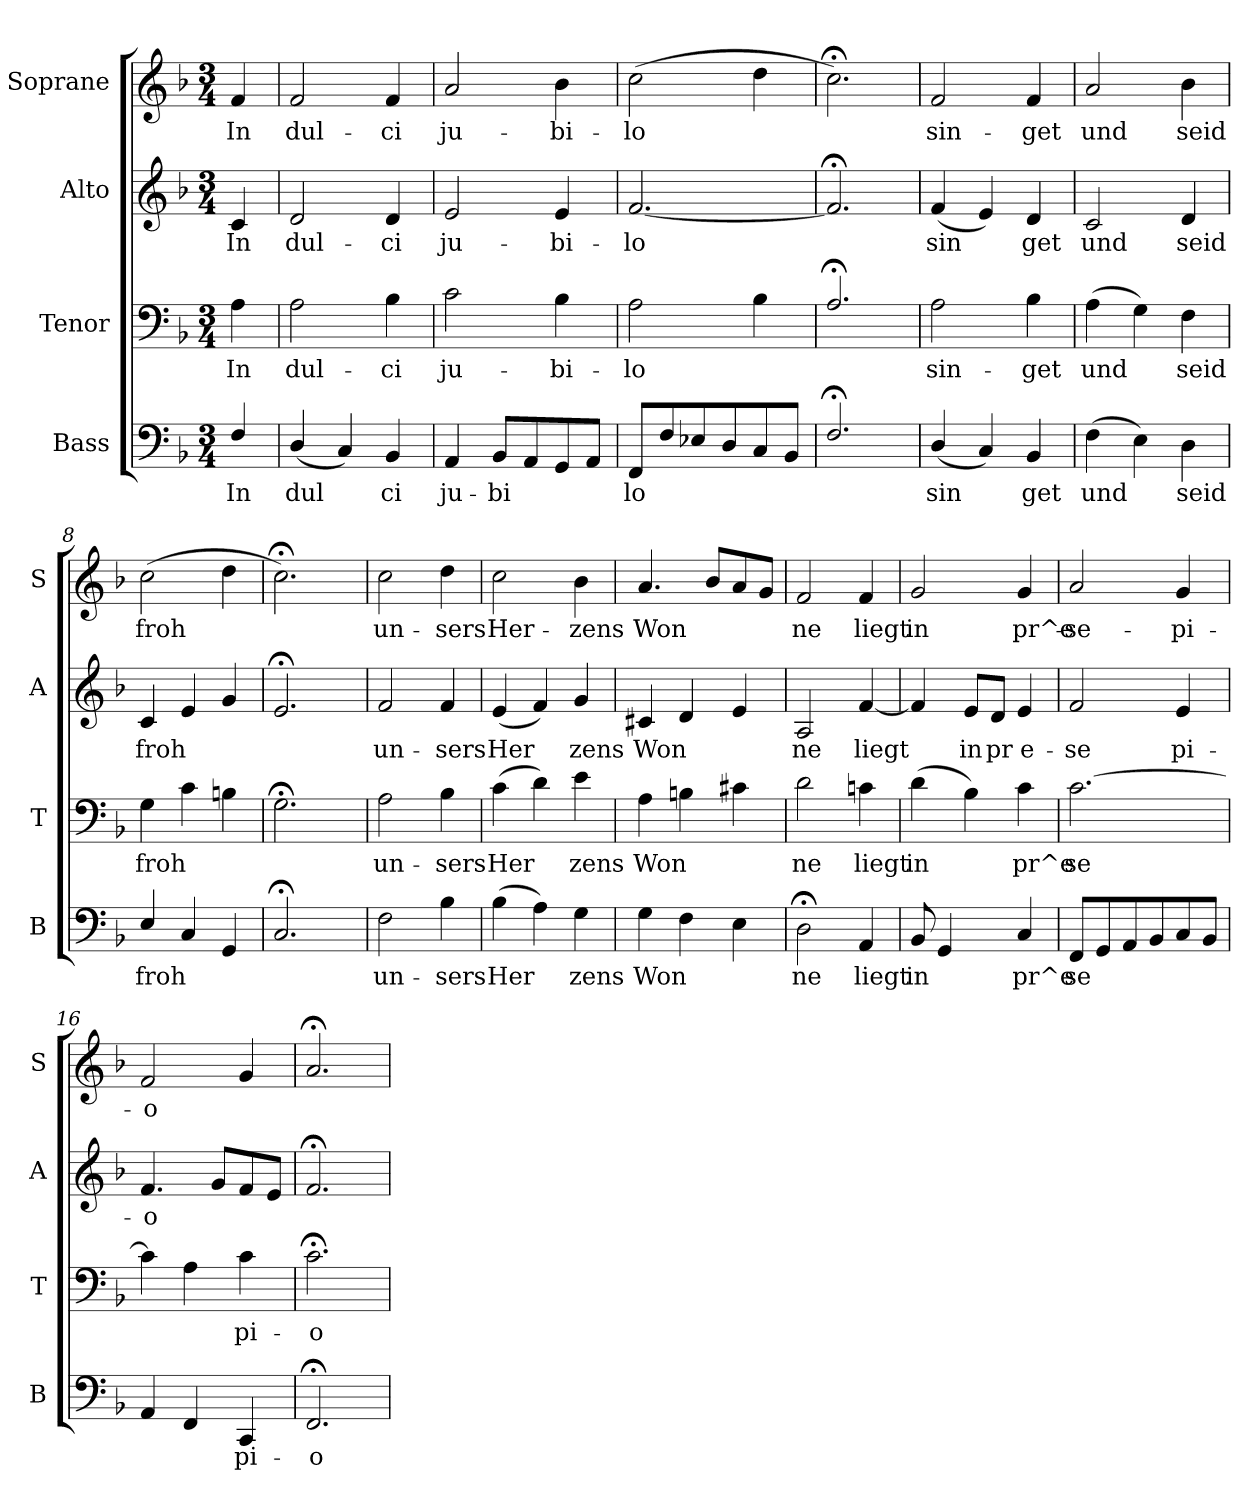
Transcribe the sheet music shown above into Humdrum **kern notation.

**kern	**text	**kern	**text	**kern	**text	**kern	**text
*part4	*part4	*part3	*part3	*part2	*part2	*part1	*part1
*staff4	*staff4	*staff3	*staff3	*staff2	*staff2	*staff1	*staff1
*I"Bass	*	*I"Tenor	*	*I"Alto	*	*I"Soprane	*
*I'B	*	*I'T	*	*I'A	*	*I'S	*
!!LO:PB:g=z
*stria5	*	*stria5	*	*stria5	*	*stria5	*
*clefF4	*	*clefF4	*	*clefG2	*	*clefG2	*
*k[b-]	*	*k[b-]	*	*k[b-]	*	*k[b-]	*
*F:	*	*F:	*	*F:	*	*F:	*
*M3/4	*	*M3/4	*	*M3/4	*	*M3/4	*
=1	=1	=1	=1	=1	=1	=1	=1
!	!LO:LY:b:cj	!	!LO:LY:b:cj	!	!LO:LY:b:cj	!	!LO:LY:b:cj
4F/	In	4A\	In	4c/	In	4f/	In
=2	=2	=2	=2	=2	=2	=2	=2
!	!LO:LY:b:cj	!	!LO:LY:b:cj	!	!LO:LY:b:cj	!	!LO:LY:b:cj
(<4D/	dul-	2A\	dul-	2d/	dul-	2f/	dul-
!	!LO:LY:b:cj	!	!	!	!	!	!
4C/)	--	.	.	.	.	.	.
!	!LO:LY:b:cj	!	!LO:LY:b:cj	!	!LO:LY:b:cj	!	!LO:LY:b:cj
4BB-/	-ci	4B-\	-ci	4d/	-ci	4f>/	-ci
=3	=3	=3	=3	=3	=3	=3	=3
!	!LO:LY:b:cj	!	!LO:LY:b:cj	!	!LO:LY:b:cj	!	!LO:LY:b:cj
4AA/	ju-	2c\	ju-	2e/	ju-	2a/	ju-
!	!LO:LY:b:cj	!	!	!	!	!	!
8BB-/L	-bi-	.	.	.	.	.	.
!	!LO:LY:b:cj	!	!	!	!	!	!
8AA/	--	.	.	.	.	.	.
!	!LO:LY:b:cj	!	!LO:LY:b:cj	!	!LO:LY:b:cj	!	!LO:LY:b:cj
8GG/	--	4B-\	-bi-	4e/	-bi-	4b-\	-bi-
!	!LO:LY:b:cj	!	!	!	!	!	!
8AA/J	--	.	.	.	.	.	.
=4	=4	=4	=4	=4	=4	=4	=4
!	!LO:LY:b:cj	!	!LO:LY:b:cj	!	!LO:LY:b:cj	!	!LO:LY:b:cj
8FF/L	-lo	2A\	-lo	[<2.f/	-lo	(>2cc\	-lo
!	!LO:LY:b:cj	!	!	!	!	!	!
8F/	.	.	.	.	.	.	.
!	!LO:LY:b:cj	!	!	!	!	!	!
8E-X/	.	.	.	.	.	.	.
!	!LO:LY:b:cj	!	!	!	!	!	!
8D/	.	.	.	.	.	.	.
!	!LO:LY:b:cj	!	!LO:LY:b:cj	!	!	!	!LO:LY:b:cj
8C/	.	4B-\	.	.	.	4dd\	.
!	!LO:LY:b:cj	!	!	!	!	!	!
8BB-/J	.	.	.	.	.	.	.
=5	=5	=5	=5	=5	=5	=5	=5
!	!LO:LY:b:cj	!	!LO:LY:b:cj	!	!LO:LY:b:cj	!	!LO:LY:b:cj
2.F;</	.	2.A;</	.	2.f;</]	.	2.cc;<>\)	.
=6	=6	=6	=6	=6	=6	=6	=6
!	!LO:LY:b:cj	!	!LO:LY:b:cj	!	!LO:LY:b:cj	!	!LO:LY:b:cj
(<4D/	sin-	2A\	sin-	(<4f/	sin-	2f/	sin-
!	!LO:LY:b:cj	!	!	!	!LO:LY:b:cj	!	!
4C/)	--	.	.	4e/)	--	.	.
!	!LO:LY:b:cj	!	!LO:LY:b:cj	!	!LO:LY:b:cj	!	!LO:LY:b:cj
4BB-/	-get	4B-\	-get	4d/	-get	4f/	-get
=7	=7	=7	=7	=7	=7	=7	=7
!	!LO:LY:b:cj	!	!LO:LY:b:cj	!	!LO:LY:b:cj	!	!LO:LY:b:cj
(>4F\	und	(>4A\	und	2c/	und	2a/	und
!	!LO:LY:b:cj	!	!LO:LY:b:cj	!	!	!	!
4E\)	.	4G\)	.	.	.	.	.
!	!LO:LY:b:cj	!	!LO:LY:b:cj	!	!LO:LY:b:cj	!	!LO:LY:b:cj
4D\	seid	4F\	seid	4d/	seid	4b-\	seid
=8	=8	=8	=8	=8	=8	=8	=8
!	!LO:LY:b:cj	!	!LO:LY:b:cj	!	!LO:LY:b:cj	!	!LO:LY:b:cj
4E/	froh	4G\	froh	4c/	froh	(>2cc\	froh
!	!LO:LY:b:cj	!	!LO:LY:b:cj	!	!LO:LY:b:cj	!	!
4C/	.	4c\	.	4e/	.	.	.
!	!LO:LY:b:cj	!	!LO:LY:b:cj	!	!LO:LY:b:cj	!	!LO:LY:b:cj
4GG/	.	4Bn\	.	4g/	.	4dd\	.
=9	=9	=9	=9	=9	=9	=9	=9
!	!LO:LY:b:cj	!	!LO:LY:b:cj	!	!LO:LY:b:cj	!	!LO:LY:b:cj
2.C;</	.	2.G;<\	.	2.e;</	.	2.cc;<\)	.
!!LO:LB:g=z
=10	=10	=10	=10	=10	=10	=10	=10
!	!LO:LY:b:cj	!	!LO:LY:b:cj	!	!LO:LY:b:cj	!	!LO:LY:b:cj
2F\	un-	2A\	un-	2f/	un-	2cc\	un-
!	!LO:LY:b:cj	!	!LO:LY:b:cj	!	!LO:LY:b:cj	!	!LO:LY:b:cj
4B-\	-sers	4B-\	-sers	4f/	-sers	4dd\	-sers
=11	=11	=11	=11	=11	=11	=11	=11
!	!LO:LY:b:cj	!	!LO:LY:b:cj	!	!LO:LY:b:cj	!	!LO:LY:b:cj
(<4B-\	Her-	(>4c\	Her-	(<4e/	Her-	2cc\	Her-
!	!LO:LY:b:cj	!	!LO:LY:b:cj	!	!LO:LY:b:cj	!	!
4A\)	--	4d\)	--	4f/)	--	.	.
!	!LO:LY:b:cj	!	!LO:LY:b:cj	!	!LO:LY:b:cj	!	!LO:LY:b:cj
4G\	-zens	4e\	-zens	4g/	-zens	4b-\	-zens
=12	=12	=12	=12	=12	=12	=12	=12
!	!LO:LY:b:cj	!	!LO:LY:b:cj	!	!LO:LY:b:cj	!	!LO:LY:b:cj
4G\	Won	4A\	Won	4c#X/	Won	4.a/	Won
!	!LO:LY:b:cj	!	!LO:LY:b:cj	!	!LO:LY:b:cj	!	!
4F\	.	4Bn\	.	4d/	.	.	.
!	!	!	!	!	!	!	!LO:LY:b:cj
.	.	.	.	.	.	8b-/L	.
!	!LO:LY:b:cj	!	!LO:LY:b:cj	!	!LO:LY:b:cj	!	!LO:LY:b:cj
4E\	.	4c#X\	.	4e/	.	8a/	.
!	!	!	!	!	!	!	!LO:LY:b:cj
.	.	.	.	.	.	8g/J	.
=13	=13	=13	=13	=13	=13	=13	=13
!	!LO:LY:b:cj	!	!LO:LY:b:cj	!	!LO:LY:b:cj	!	!LO:LY:b:cj
2D;<\	ne	2d\	ne	2A/	ne	2f/	ne
!	!LO:LY:b:cj	!	!LO:LY:b:cj	!	!LO:LY:b:cj	!	!LO:LY:b:cj
4AA/	liegt	4cn\	liegt	[<4f/	liegt	4f/	liegt
=14	=14	=14	=14	=14	=14	=14	=14
!	!LO:LY:b:cj	!	!LO:LY:b:cj	!	!LO:LY:b:cj	!	!LO:LY:b:cj
8BB-/	in	(>4d\	in	4f/]	.	2g/	in
!	!LO:LY:b:cj	!	!	!	!	!	!
4GG/	.	.	.	.	.	.	.
!	!	!	!LO:LY:b:cj	!	!LO:LY:b:cj	!	!
.	.	4B-\)	.	8e/L	in	.	.
!	!	!	!	!	!LO:LY:b:cj	!	!
8ryy	.	.	.	8d/J	pr	.	.
!	!LO:LY:b:cj	!	!LO:LY:b:cj	!	!LO:LY:b:cj	!	!LO:LY:b:cj
4C/	pr^e	4c\	pr^e	4e/	e-	4g/	pr^e-
=15	=15	=15	=15	=15	=15	=15	=15
!	!LO:LY:b:cj	!	!LO:LY:b:cj	!	!LO:LY:b:cj	!	!LO:LY:b:cj
8FF/L	se-	[>2.c\	se-	2f/	-se	2a/	-se-
!	!LO:LY:b:cj	!	!	!	!	!	!
8GG/	--	.	.	.	.	.	.
!	!LO:LY:b:cj	!	!	!	!	!	!
8AA/	--	.	.	.	.	.	.
!	!LO:LY:b:cj	!	!	!	!	!	!
8BB-/	--	.	.	.	.	.	.
!	!LO:LY:b:cj	!	!	!	!LO:LY:b:cj	!	!LO:LY:b:cj
8C/	--	.	.	4e/	pi-	4g/	-pi-
!	!LO:LY:b:cj	!	!	!	!	!	!
8BB-/J	--	.	.	.	.	.	.
=16	=16	=16	=16	=16	=16	=16	=16
!	!LO:LY:b:cj	!	!LO:LY:b:cj	!	!LO:LY:b:cj	!	!LO:LY:b:cj
4AA/	--	4c\]	--	4.f/	-o	2f/	-o
!	!LO:LY:b:cj	!	!LO:LY:b:cj	!	!	!	!
4FF/	--	4A\	--	.	.	.	.
!	!	!	!	!	!LO:LY:b:cj	!	!
.	.	.	.	8g/L	.	.	.
!	!LO:LY:b:cj	!	!LO:LY:b:cj	!	!LO:LY:b:cj	!	!LO:LY:b:cj
4CC/	-pi-	4c\	-pi-	8f/	.	4g/	.
!	!	!	!	!	!LO:LY:b:cj	!	!
.	.	.	.	8e/J	.	.	.
=17	=17	=17	=17	=17	=17	=17	=17
!	!LO:LY:b:cj	!	!LO:LY:b:cj	!	!LO:LY:b:cj	!	!LO:LY:b:cj
2.FF;</	-o	2.c;<\	-o	2.f;</	.	2.a;</	.
=	=	=	=	=	=	=	=
*-	*-	*-	*-	*-	*-	*-	*-
